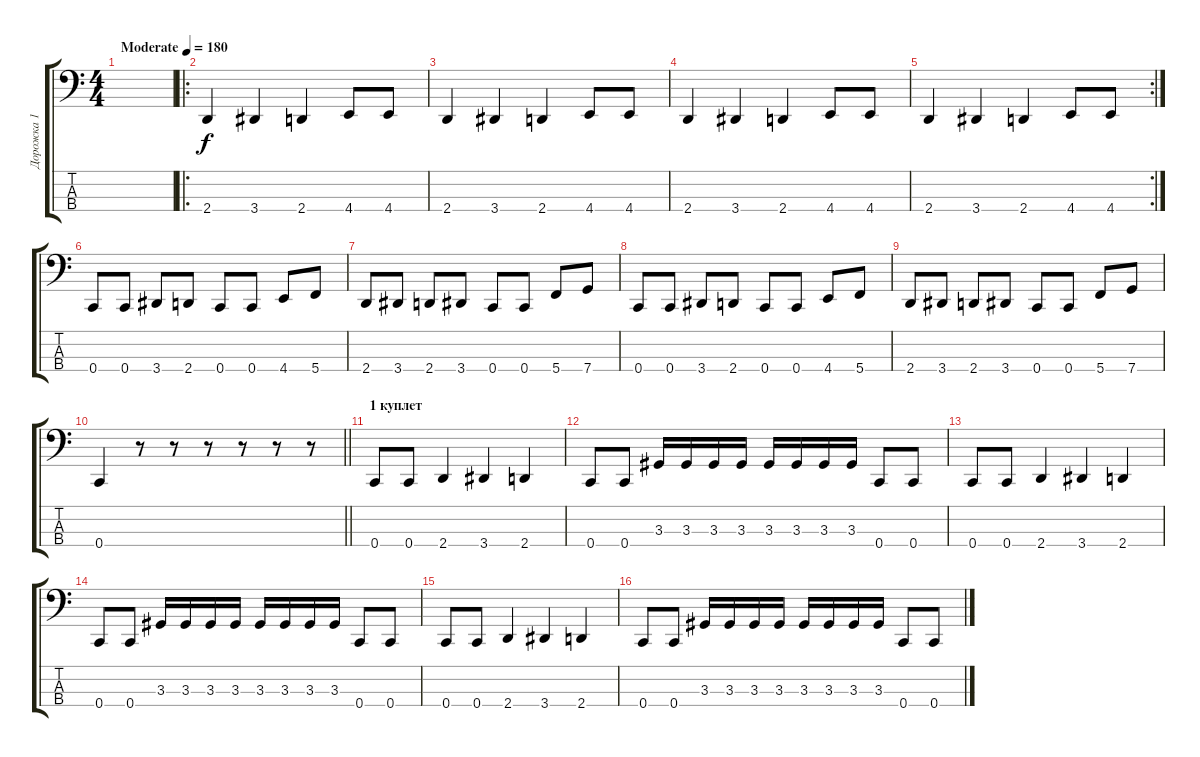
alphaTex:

\track ("Дорожка 1" "Дорожка 1") {instrument slapbass1}
\staff {score tabs}
\tuning (Eb2 Bb1 F1 C1) {hide}
\ts (4 4)
\tempo (180 "Moderate")
\clef f4
\ks c
|
\ro
2.4.4 3.4.4 2.4.4 4.4.8 4.4.8 |
2.4.4 3.4.4 2.4.4 4.4.8 4.4.8 |
2.4.4 3.4.4 2.4.4 4.4.8 4.4.8 |
\rc 2
2.4.4 3.4.4 2.4.4 4.4.8 4.4.8 |
0.4.8 0.4.8 3.4.8 2.4.8 0.4.8 0.4.8 4.4.8 5.4.8 |
2.4.8 3.4.8 2.4.8 3.4.8 0.4.8 0.4.8 5.4.8 7.4.8 |
0.4.8 0.4.8 3.4.8 2.4.8 0.4.8 0.4.8 4.4.8 5.4.8 |
2.4.8 3.4.8 2.4.8 3.4.8 0.4.8 0.4.8 5.4.8 7.4.8 |
\barLineRight lightlight
0.4.4 r.8 r.8 r.8 r.8 r.8 r.8 |
\section ("" "1 куплет")
0.4.8 0.4.8 2.4.4 3.4.4 2.4.4 |
0.4.8 0.4.8 3.3.16 3.3.16 3.3.16 3.3.16 3.3.16 3.3.16 3.3.16 3.3.16 0.4.8 0.4.8 |
0.4.8 0.4.8 2.4.4 3.4.4 2.4.4 |
0.4.8 0.4.8 3.3.16 3.3.16 3.3.16 3.3.16 3.3.16 3.3.16 3.3.16 3.3.16 0.4.8 0.4.8 |
0.4.8 0.4.8 2.4.4 3.4.4 2.4.4 |
0.4.8 0.4.8 3.3.16 3.3.16 3.3.16 3.3.16 3.3.16 3.3.16 3.3.16 3.3.16 0.4.8 0.4.8
